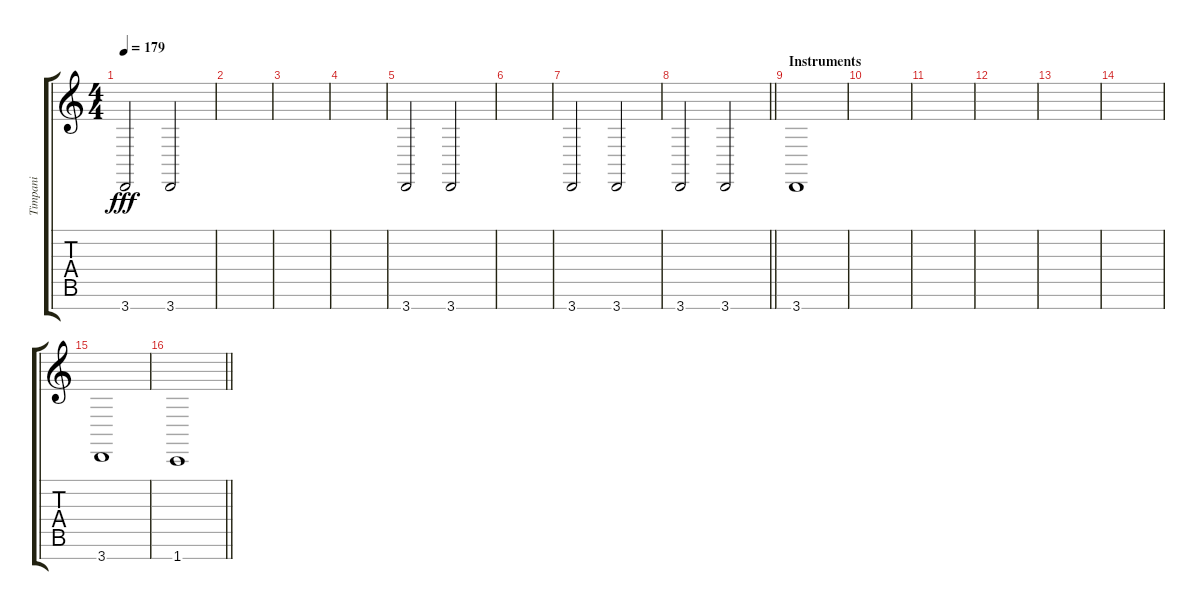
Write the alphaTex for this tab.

\track ("Timpani" "Timpani") {instrument timpani}
\staff {score tabs}
\tuning (E4 B3 G3 D3 A2 E2 B1) {hide}
\ts (4 4)
\tempo 179
\clef g2
\ks c
3.7.2{dy fff} 3.7.2 |
|
|
|
3.7.2 3.7.2 |
|
3.7.2 3.7.2 |
\barLineRight lightlight
3.7.2 3.7.2 |
\section ("" "Instruments")
3.7.1 |
|
|
|
|
|
3.7.1 |
\barLineRight lightlight
1.7.1
